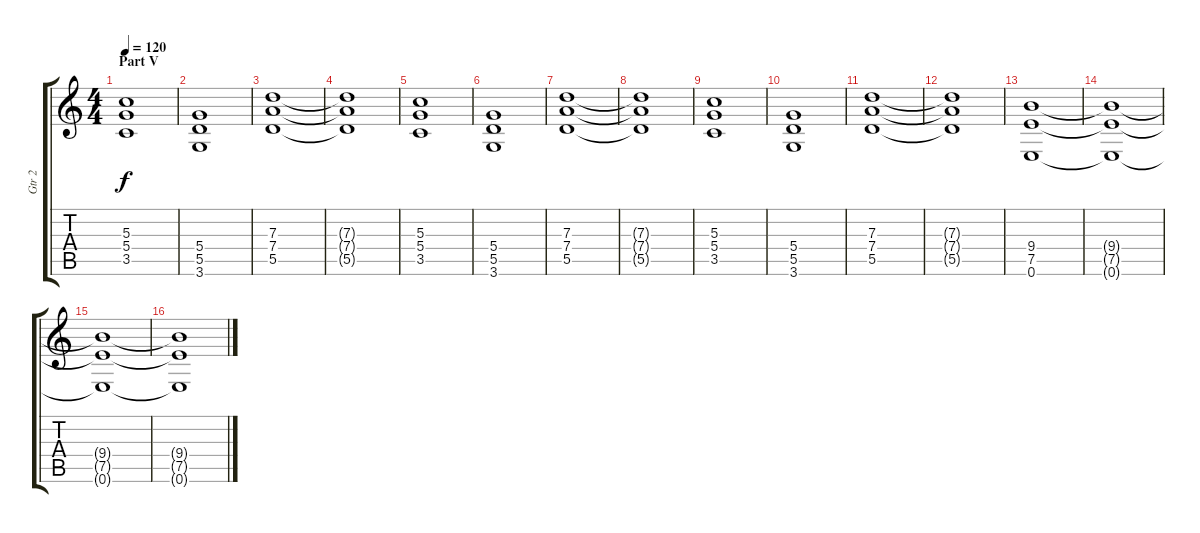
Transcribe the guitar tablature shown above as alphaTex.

\track ("Gtr 2" "Gtr 2") {instrument distortionguitar}
\staff {score tabs}
\tuning (E4 B3 G3 D3 A2 E2) {hide}
\ts (4 4)
\section ("" "Part V")
\tempo 120
\clef g2
\ks c
(5.3 5.4 3.5).1{dy f} |
(5.4 5.5 3.6).1 |
(7.3 7.4 5.5).1 |
(7.3{t} 7.4{t} 5.5{t}).1 |
(5.3 5.4 3.5).1 |
(5.4 5.5 3.6).1 |
(7.3 7.4 5.5).1 |
(7.3{t} 7.4{t} 5.5{t}).1 |
(5.3 5.4 3.5).1 |
(5.4 5.5 3.6).1 |
(7.3 7.4 5.5).1 |
(7.3{t} 7.4{t} 5.5{t}).1 |
(9.4 7.5 0.6).1 |
(9.4{t} 7.5{t} 0.6{t}).1 |
(9.4{t} 7.5{t} 0.6{t}).1 |
(9.4{t} 7.5{t} 0.6{t}).1
